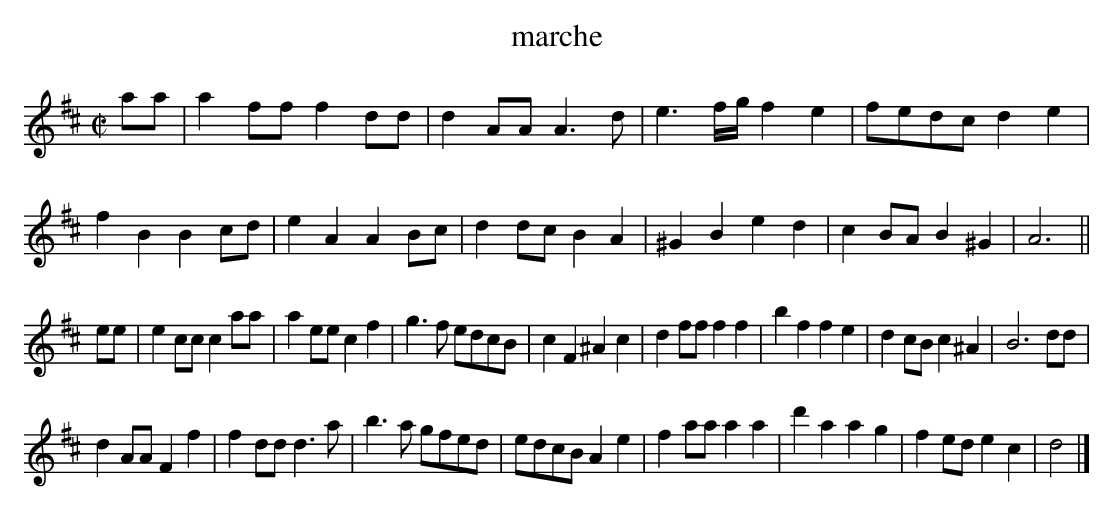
X:1
T:marche
K:Dmaj
M:C|
L:1/8
aa|a2 ff f2 dd|d2 AA A3 d|e3 f/2g/2 f2 e2|fedc d2 e2|
f2 B2 B2 cd|e2 A2 A2 Bc|d2 dc B2 A2|^G2 B2 e2 d2|c2 BA B2 ^G2|A6||
ee|e2 cc c2 aa|a2 ee c2 f2|g3 f edcB|c2 F2 ^A2 c2|d2 ff f2 f2|b2 f2 f2 e2|d2 cB c2 ^A2|B6 dd|
d2 AA F2 f2|f2 dd d3 a|b3 a gfed|edcB A2 e2|f2 aa a2 a2|d'2 a2 a2 g2|f2 ed e2 c2|d4|]
